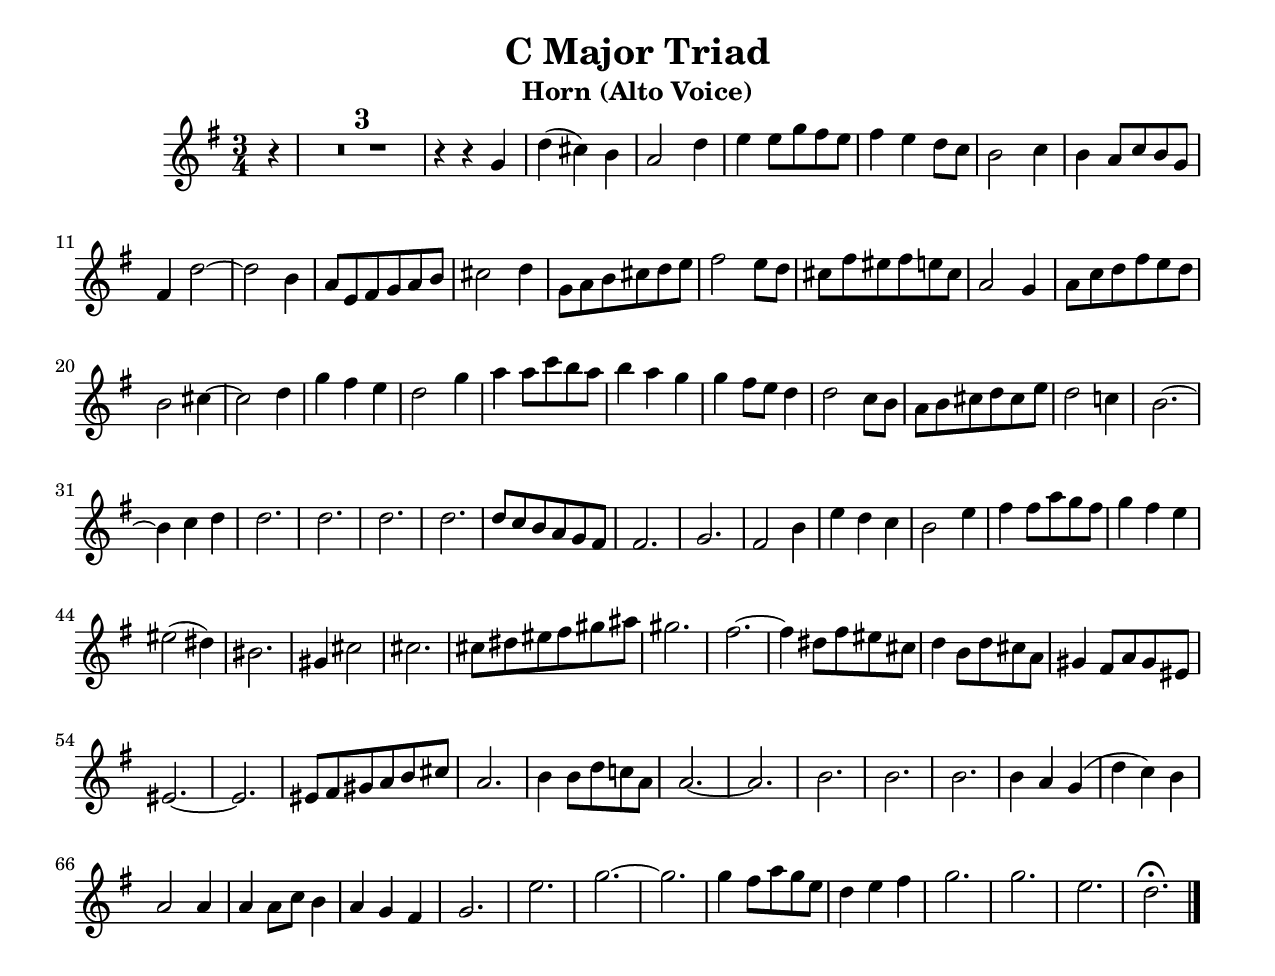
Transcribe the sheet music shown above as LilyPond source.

\version "2.14"

\include "common.lyi"
% The notes are entered as written in the original score
% but the extra transposition here is to put it in a better range for brass
alto = \transpose des c \relative c' {
	\key des \major
	\time 3/4
	\partial 4 r4 | R2.*3 |
	r4 r4 des | aes'4( g) f | ees2 aes4 | bes4 bes8 des c bes |
	
	% bar 8
	c4 bes aes8 ges | f2 ges4 | f4 ees8 ges f des | c4 aes'2~ | aes2 f4 |
	ees8 bes c des ees f | g2 aes4 | des,8 ees f g aes bes | c2 bes8 aes | g8 c b c bes g |
	
	% bar 18
	ees2 des4 | ees8 ges aes c bes aes | f2 g4~ | g2 aes4 | des4 c bes | 
	aes2 des4 | ees4 ees8 ges f ees | f4 ees des | des4 c8 bes aes4 | aes2 ges8 f | ees8 f g aes g bes | 
	
	% bar 29
	aes2 ges!4 | f2.~ | f4 ges aes | aes2. | aes2. | aes2. | aes2. |
	aes8 ges f ees des c | c2. | des2. | c2 f4 |
	
	% bar 40
	bes4 aes ges | f2 bes4 | c4 c8 ees des c | des4 c bes | b2( a4) | fis2. | d4 g2 | g2. | g8 a b c d e |
	d2. | c2.~ | c4 a8 c b g | aes4 f8 aes g ees | d4 c8 ees d b | b2.~ | b2. | b8 c d ees f g |
	
	% bar 57
	ees2. | f4 f8 aes ges! ees | ees2.~ | ees2. | f2. |
	f2. | f2. | f4 ees des( | aes'4 ges) f | ees2 ees4 | ees4 ees8 ges8 f4 | ees4 des c |
	
	% bar 69
	des2. | bes'2. | des2.~ | des2. | des4 c8 ees des bes | aes4 bes c | des2. | des2. | bes2. | aes2.\fermata
	
	\bar "|."
	
	
}


instrument = "Horn (Alto Voice)"

notes = \transpose f c' \alto

\version "2.11.57"

\include "common.lyi"

\paper
{
  #(set-paper-size "letter")
  %first-page-number = 2
  %#(define page-breaking ly:minimal-breaking)
  %#(define page-breaking ly:page-turn-breaking)
  ragged-last-bottom = ##t
  left-margin = 0.5\in
  line-width = 7.5\in
  bottom-margin = 0.5\in
  top-margin = 0.5\in
}

\book
{
  \include "header.lyi"
  \score
  {
    \new Staff %\with { \consists "Page_turn_engraver" }
    {
      \override Score.PaperColumn #'keep-inside-line = ##t
      \override Score.NonMusicalPaperColumn #'keep-inside-line = ##t
      \set Score.skipBars = ##t
      << \notes \outline >>
    }
  }
}

